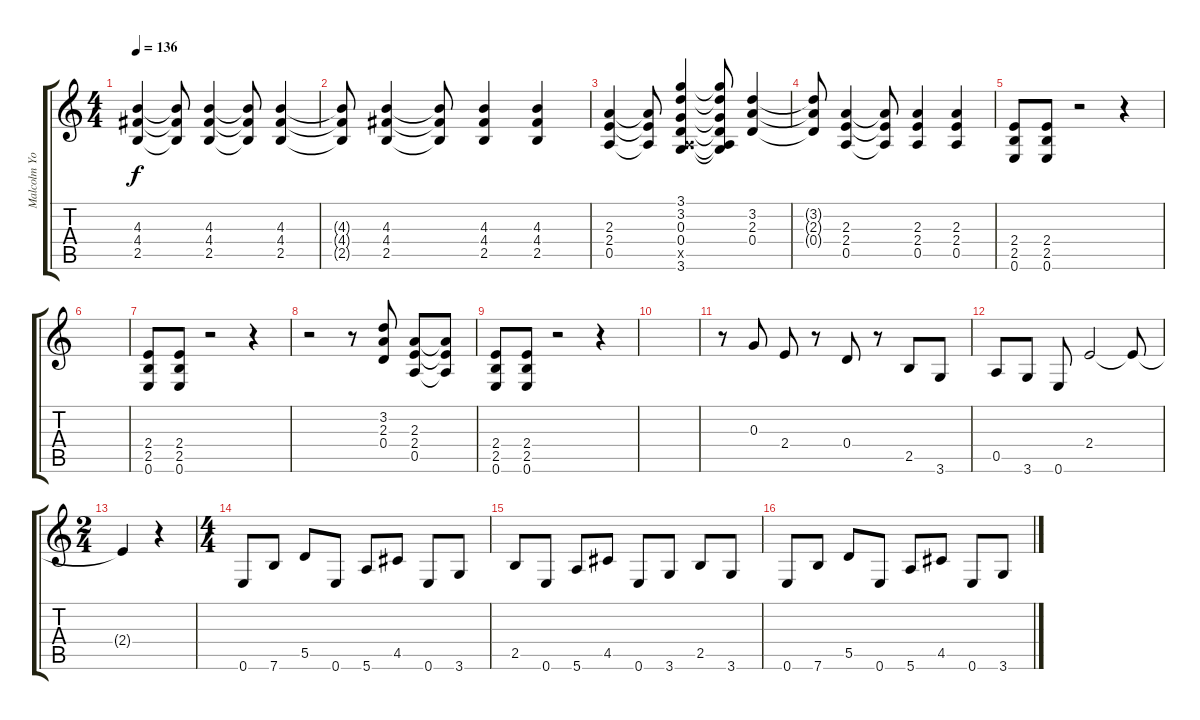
\track ("Malcolm Young" "Malcolm Yo") {instrument overdrivenguitar}
\staff {score tabs}
\tuning (E4 B3 G3 D3 A2 E2) {hide}
\ts (4 4)
\tempo 136
\clef g2
\ks c
(4.3 4.4 2.5).4{dy f} (4.3{t} 4.4{t} 2.5{t}).8 (4.3 4.4 2.5).4 (4.3{t} 4.4{t} 2.5{t}).8 (4.3 4.4 2.5).4 |
(4.3{t} 4.4{t} 2.5{t}).8 (4.3 4.4 2.5).4 (4.3{t} 4.4{t} 2.5{t}).8 (4.3 4.4 2.5).4 (4.3 4.4 2.5).4 |
(2.3 2.4 0.5).4 (2.3{t} 2.4{t} 0.5{t}).8 (3.1 3.2 0.3 0.4 0.5{x} 3.6).4 (3.1{t} 3.2{t} 0.3{t} 0.4{t} 0.5{t} 3.6{t}).8 (3.2 2.3 0.4).4 |
(3.2{t} 2.3{t} 0.4{t}).8 (2.3 2.4 0.5).4 (2.3{t} 2.4{t} 0.5{t}).8 (2.3 2.4 0.5).4 (2.3 2.4 0.5).4 |
(2.4 2.5 0.6).8 (2.4 2.5 0.6).8 r.2 r.4 |
|
(2.4 2.5 0.6).8 (2.4 2.5 0.6).8 r.2 r.4 |
r.2 r.8 (3.2 2.3 0.4).8 (2.3 2.4 0.5).8 (2.3{t} 2.4{t} 0.5{t}).8 |
(2.4 2.5 0.6).8 (2.4 2.5 0.6).8 r.2 r.4 |
|
r.8 0.3.8 2.4.8 r.8 0.4.8 r.8 2.5.8 3.6.8 |
0.5.8 3.6.8 0.6.8 2.4.2 2.4{t}.8 |
\ts (2 4)
2.4{t}.4 r.4 |
\ts (4 4)
0.6.8 7.6.8 5.5.8 0.6.8 5.6.8 4.5.8 0.6.8 3.6.8 |
2.5.8 0.6.8 5.6.8 4.5.8 0.6.8 3.6.8 2.5.8 3.6.8 |
0.6.8 7.6.8 5.5.8 0.6.8 5.6.8 4.5.8 0.6.8 3.6.8
